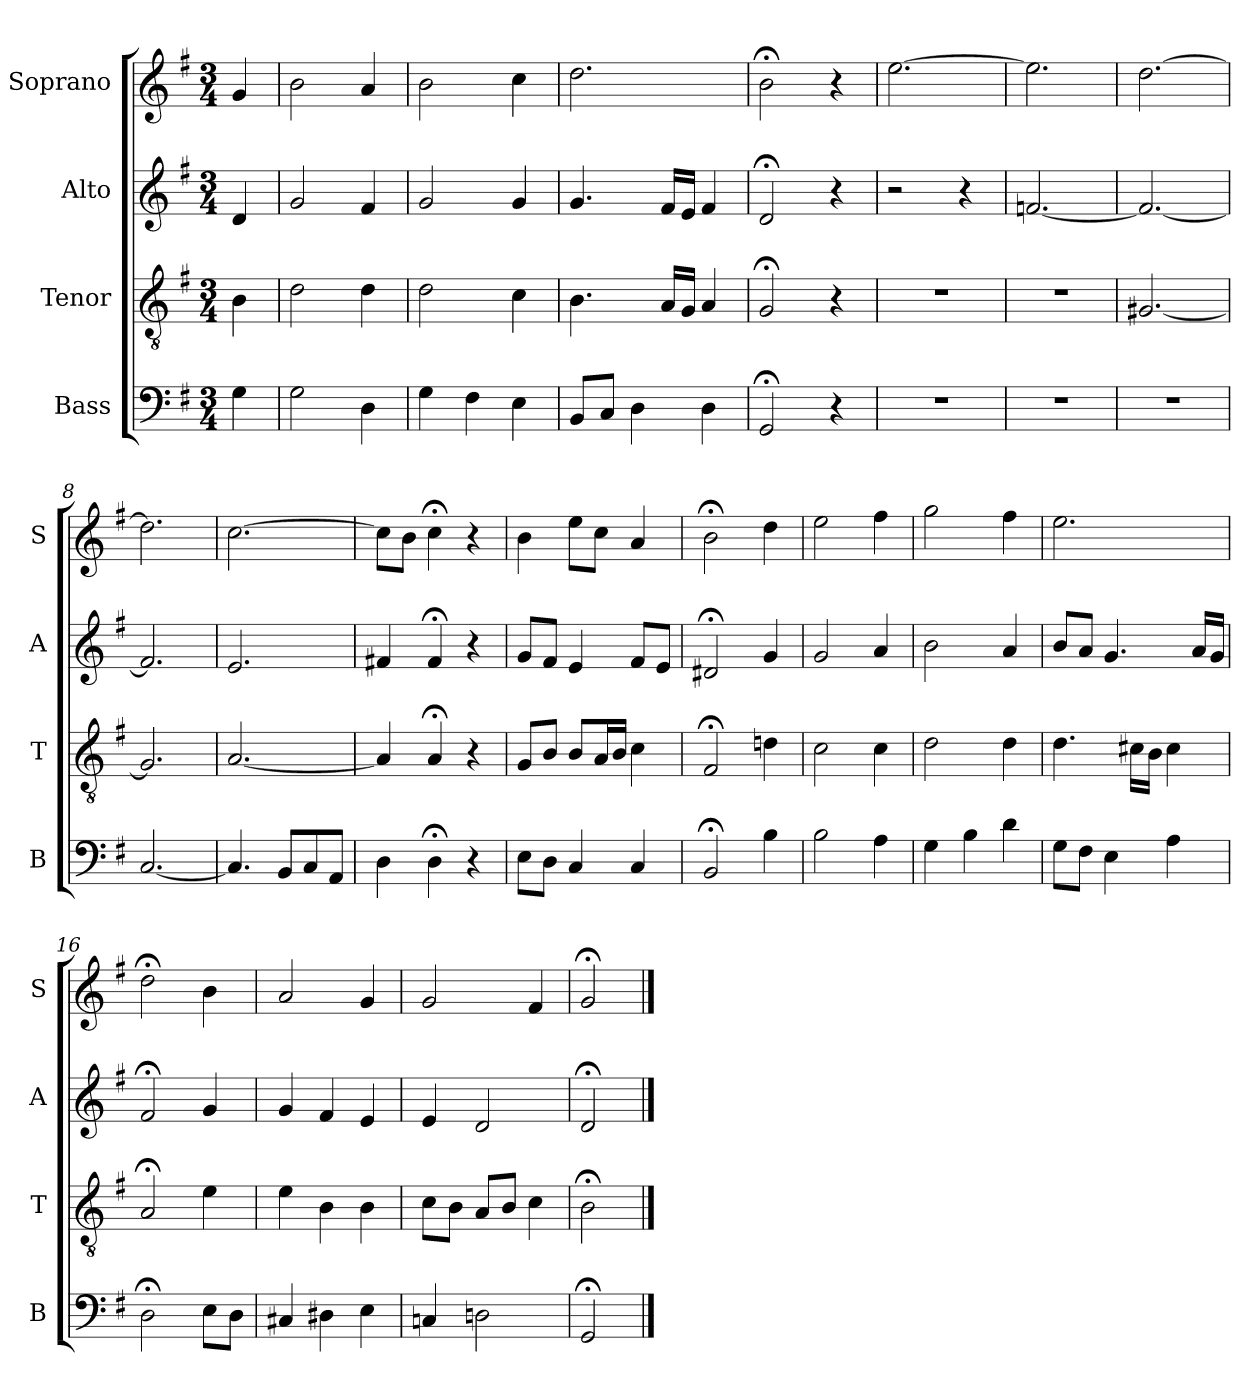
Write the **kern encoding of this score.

**kern	**kern	**kern	**kern
*part4	*part3	*part2	*part1
*staff4	*staff3	*staff2	*staff1
*I"Bass	*I"Tenor	*I"Alto	*I"Soprano
*I'B	*I'T	*I'A	*I'S
*clefF4	*clefGv2	*clefG2	*clefG2
*k[f#]	*k[f#]	*k[f#]	*k[f#]
*G:	*G:	*G:	*G:
*M3/4	*M3/4	*M3/4	*M3/4
*MM100	*MM100	*MM100	*MM100
=	=	=	=
4G	4B	4d	4g
=1	=1	=1	=1
2G	2d	2g	2b
4D	4d	4f#	4a
=2	=2	=2	=2
4G	2d	2g	2b
4F#	.	.	.
4E	4c	4g	4cc
=3	=3	=3	=3
8BBL	4.B	4.g	2.dd
8CJ	.	.	.
4D	.	.	.
.	16ALL	16f#LL	.
.	16GJJ	16eJJ	.
4D	4A	4f#	.
=4	=4	=4	=4
2GG;<	2G;<	2d;<	2b;<
4r	4r	4r	4r
=5	=5	=5	=5
2.r	2.r	2r	[2.ee
.	.	4r	.
=6	=6	=6	=6
2.r	2.r	[2.fn	2.ee]
=7	=7	=7	=7
2.r	[2.G#X	2.f_	[2.dd
=8	=8	=8	=8
[2.C	2.G#]	2.f]	2.dd]
=9	=9	=9	=9
4.C]	[2.A	2.e	[2.cc
8BBL	.	.	.
8C	.	.	.
8AAJ	.	.	.
=10	=10	=10	=10
4D	4A]	4f#X	8ccL]
.	.	.	8bJ
4D;<	4A;<	4f#;<	4cc;<
4r	4r	4r	4r
=11	=11	=11	=11
8EL	8GL	8gL	4b
8DJ	8BJ	8f#J	.
4C	8BL	4e	8eeL
.	16AL	.	8ccJ
.	16BJJ	.	.
4Ci	4ci	8f#iL	4ai
.	.	8eJ	.
=12	=12	=12	=12
2BB;<	2F#;<	2d#X;<	2b;<
4B	4dn	4g	4dd
=13	=13	=13	=13
2B	2c	2g	2ee
4A	4c	4a	4ff#
=14	=14	=14	=14
4G	2d	2b	2gg
4B	.	.	.
4d	4d	4a	4ff#
=15	=15	=15	=15
8GL	4.d	8bL	2.ee
8F#J	.	8aJ	.
4E	.	4.g	.
.	16c#XLL	.	.
.	16BJJ	.	.
4A	4c#	.	.
.	.	16aLL	.
.	.	16gJJ	.
=16	=16	=16	=16
2D;<	2A;<	2f#;<	2dd;<
8EL	4e	4g	4b
8DJ	.	.	.
=17	=17	=17	=17
4C#X	4e	4g	2a
4D#X	4B	4f#	.
4E	4B	4e	4g
=18	=18	=18	=18
4Cn	8cL	4e	2g
.	8BJ	.	.
2Dn	8AL	2d	.
.	8BJ	.	.
.	4c	.	4f#
=19	=19	=19	=19
2GG;<	2B;<	2d;<	2g;<
==	==	==	==
*-	*-	*-	*-
